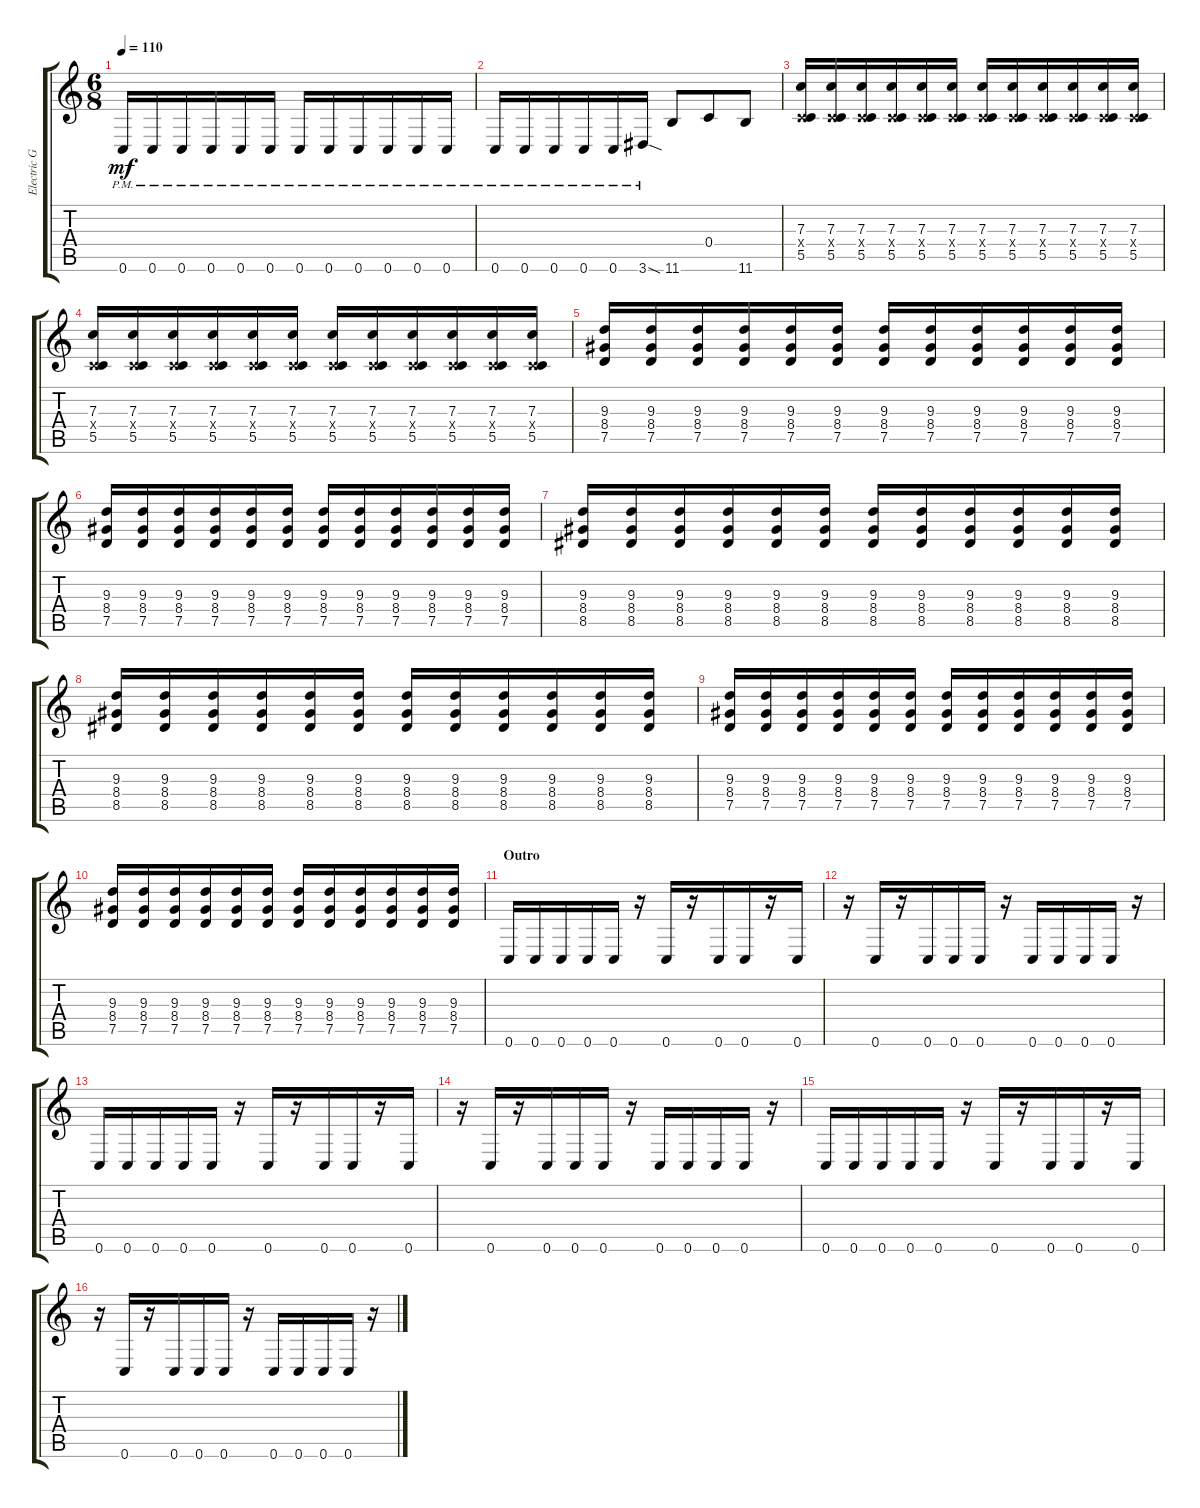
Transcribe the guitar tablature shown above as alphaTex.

\track ("Electric Guitar" "Electric G") {instrument overdrivenguitar}
\staff {score tabs}
\tuning (D4 A3 F3 C3 G2 C2) {hide}
\ts (6 8)
\tempo 110
\clef g2
\ks c
0.6{pm}.16{dy mf} 0.6{pm}.16 0.6{pm}.16 0.6{pm}.16 0.6{pm}.16 0.6{pm}.16 0.6{pm}.16 0.6{pm}.16 0.6{pm}.16 0.6{pm}.16 0.6{pm}.16 0.6{pm}.16 |
0.6{pm}.16 0.6{pm}.16 0.6{pm}.16 0.6{pm}.16 0.6{pm}.16 3.6{sod pm}.16 11.6.8 0.4.8 11.6.8 |
(7.3 0.4{x} 5.5).16 (7.3 0.4{x} 5.5).16 (7.3 0.4{x} 5.5).16 (7.3 0.4{x} 5.5).16 (7.3 0.4{x} 5.5).16 (7.3 0.4{x} 5.5).16 (7.3 0.4{x} 5.5).16 (7.3 0.4{x} 5.5).16 (7.3 0.4{x} 5.5).16 (7.3 0.4{x} 5.5).16 (7.3 0.4{x} 5.5).16 (7.3 0.4{x} 5.5).16 |
(7.3 0.4{x} 5.5).16 (7.3 0.4{x} 5.5).16 (7.3 0.4{x} 5.5).16 (7.3 0.4{x} 5.5).16 (7.3 0.4{x} 5.5).16 (7.3 0.4{x} 5.5).16 (7.3 0.4{x} 5.5).16 (7.3 0.4{x} 5.5).16 (7.3 0.4{x} 5.5).16 (7.3 0.4{x} 5.5).16 (7.3 0.4{x} 5.5).16 (7.3 0.4{x} 5.5).16 |
(9.3 8.4 7.5).16 (9.3 8.4 7.5).16 (9.3 8.4 7.5).16 (9.3 8.4 7.5).16 (9.3 8.4 7.5).16 (9.3 8.4 7.5).16 (9.3 8.4 7.5).16 (9.3 8.4 7.5).16 (9.3 8.4 7.5).16 (9.3 8.4 7.5).16 (9.3 8.4 7.5).16 (9.3 8.4 7.5).16 |
(9.3 8.4 7.5).16 (9.3 8.4 7.5).16 (9.3 8.4 7.5).16 (9.3 8.4 7.5).16 (9.3 8.4 7.5).16 (9.3 8.4 7.5).16 (9.3 8.4 7.5).16 (9.3 8.4 7.5).16 (9.3 8.4 7.5).16 (9.3 8.4 7.5).16 (9.3 8.4 7.5).16 (9.3 8.4 7.5).16 |
(9.3 8.4 8.5).16 (9.3 8.4 8.5).16 (9.3 8.4 8.5).16 (9.3 8.4 8.5).16 (9.3 8.4 8.5).16 (9.3 8.4 8.5).16 (9.3 8.4 8.5).16 (9.3 8.4 8.5).16 (9.3 8.4 8.5).16 (9.3 8.4 8.5).16 (9.3 8.4 8.5).16 (9.3 8.4 8.5).16 |
(9.3 8.4 8.5).16 (9.3 8.4 8.5).16 (9.3 8.4 8.5).16 (9.3 8.4 8.5).16 (9.3 8.4 8.5).16 (9.3 8.4 8.5).16 (9.3 8.4 8.5).16 (9.3 8.4 8.5).16 (9.3 8.4 8.5).16 (9.3 8.4 8.5).16 (9.3 8.4 8.5).16 (9.3 8.4 8.5).16 |
(9.3 8.4 7.5).16 (9.3 8.4 7.5).16 (9.3 8.4 7.5).16 (9.3 8.4 7.5).16 (9.3 8.4 7.5).16 (9.3 8.4 7.5).16 (9.3 8.4 7.5).16 (9.3 8.4 7.5).16 (9.3 8.4 7.5).16 (9.3 8.4 7.5).16 (9.3 8.4 7.5).16 (9.3 8.4 7.5).16 |
(9.3 8.4 7.5).16 (9.3 8.4 7.5).16 (9.3 8.4 7.5).16 (9.3 8.4 7.5).16 (9.3 8.4 7.5).16 (9.3 8.4 7.5).16 (9.3 8.4 7.5).16 (9.3 8.4 7.5).16 (9.3 8.4 7.5).16 (9.3 8.4 7.5).16 (9.3 8.4 7.5).16 (9.3 8.4 7.5).16 |
\section ("" "Outro")
0.6.16 0.6.16 0.6.16 0.6.16 0.6.16 r.16 0.6.16 r.16 0.6.16 0.6.16 r.16 0.6.16 |
r.16 0.6.16 r.16 0.6.16 0.6.16 0.6.16 r.16 0.6.16 0.6.16 0.6.16 0.6.16 r.16 |
0.6.16 0.6.16 0.6.16 0.6.16 0.6.16 r.16 0.6.16 r.16 0.6.16 0.6.16 r.16 0.6.16 |
r.16 0.6.16 r.16 0.6.16 0.6.16 0.6.16 r.16 0.6.16 0.6.16 0.6.16 0.6.16 r.16 |
0.6.16 0.6.16 0.6.16 0.6.16 0.6.16 r.16 0.6.16 r.16 0.6.16 0.6.16 r.16 0.6.16 |
r.16 0.6.16 r.16 0.6.16 0.6.16 0.6.16 r.16 0.6.16 0.6.16 0.6.16 0.6.16 r.16
